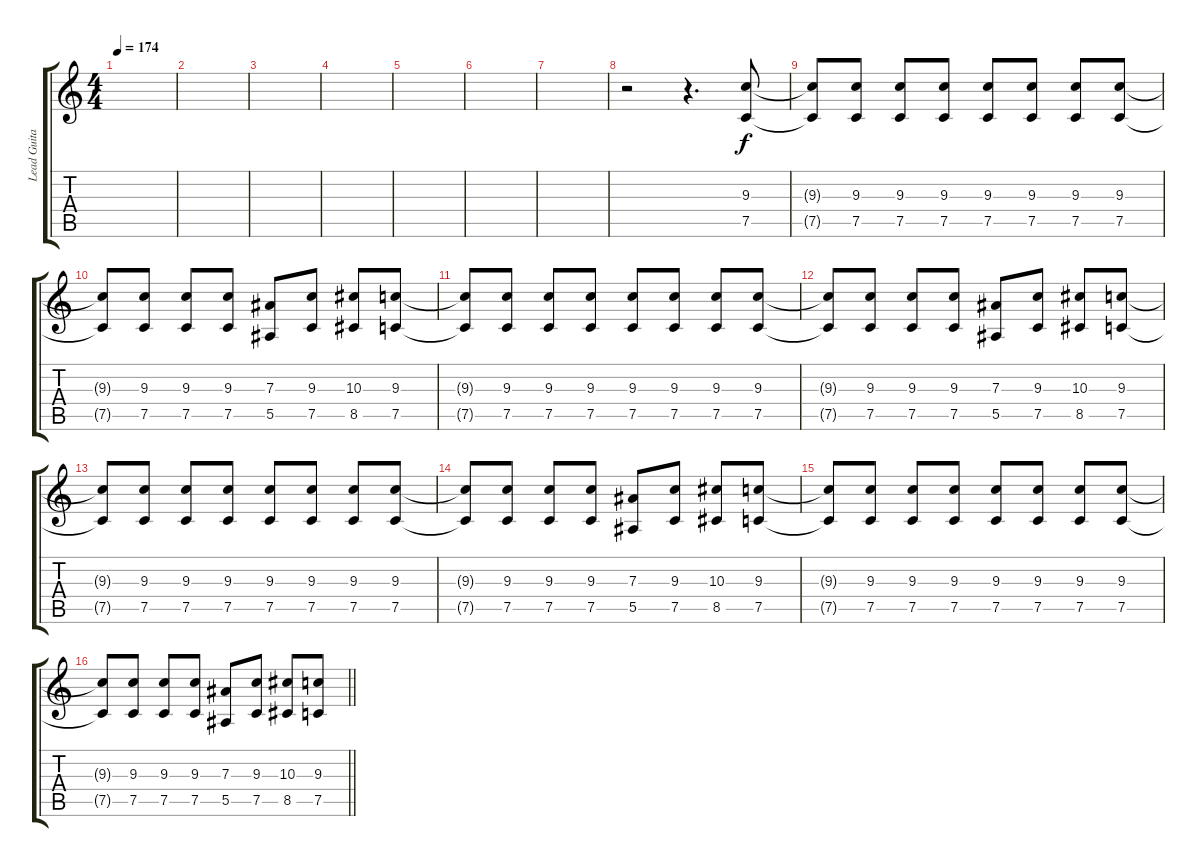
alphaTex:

\track ("Lead Guitar" "Lead Guita") {instrument overdrivenguitar}
\staff {score tabs}
\tuning (C4 G3 Eb3 Bb2 F2 C2) {hide}
\ts (4 4)
\tempo 174
\clef g2
\ks c
|
|
|
|
|
|
|
r.2 r.4{d} (9.3 7.5).8 |
(9.3{t} 7.5{t}).8 (9.3 7.5).8 (9.3 7.5).8 (9.3 7.5).8 (9.3 7.5).8 (9.3 7.5).8 (9.3 7.5).8 (9.3 7.5).8 |
(9.3{t} 7.5{t}).8 (9.3 7.5).8 (9.3 7.5).8 (9.3 7.5).8 (7.3 5.5).8 (9.3 7.5).8 (10.3 8.5).8 (9.3 7.5).8 |
(9.3{t} 7.5{t}).8 (9.3 7.5).8 (9.3 7.5).8 (9.3 7.5).8 (9.3 7.5).8 (9.3 7.5).8 (9.3 7.5).8 (9.3 7.5).8 |
(9.3{t} 7.5{t}).8 (9.3 7.5).8 (9.3 7.5).8 (9.3 7.5).8 (7.3 5.5).8 (9.3 7.5).8 (10.3 8.5).8 (9.3 7.5).8 |
(9.3{t} 7.5{t}).8 (9.3 7.5).8 (9.3 7.5).8 (9.3 7.5).8 (9.3 7.5).8 (9.3 7.5).8 (9.3 7.5).8 (9.3 7.5).8 |
(9.3{t} 7.5{t}).8 (9.3 7.5).8 (9.3 7.5).8 (9.3 7.5).8 (7.3 5.5).8 (9.3 7.5).8 (10.3 8.5).8 (9.3 7.5).8 |
(9.3{t} 7.5{t}).8 (9.3 7.5).8 (9.3 7.5).8 (9.3 7.5).8 (9.3 7.5).8 (9.3 7.5).8 (9.3 7.5).8 (9.3 7.5).8 |
\barLineRight lightlight
(9.3{t} 7.5{t}).8 (9.3 7.5).8 (9.3 7.5).8 (9.3 7.5).8 (7.3 5.5).8 (9.3 7.5).8 (10.3 8.5).8 (9.3 7.5).8
